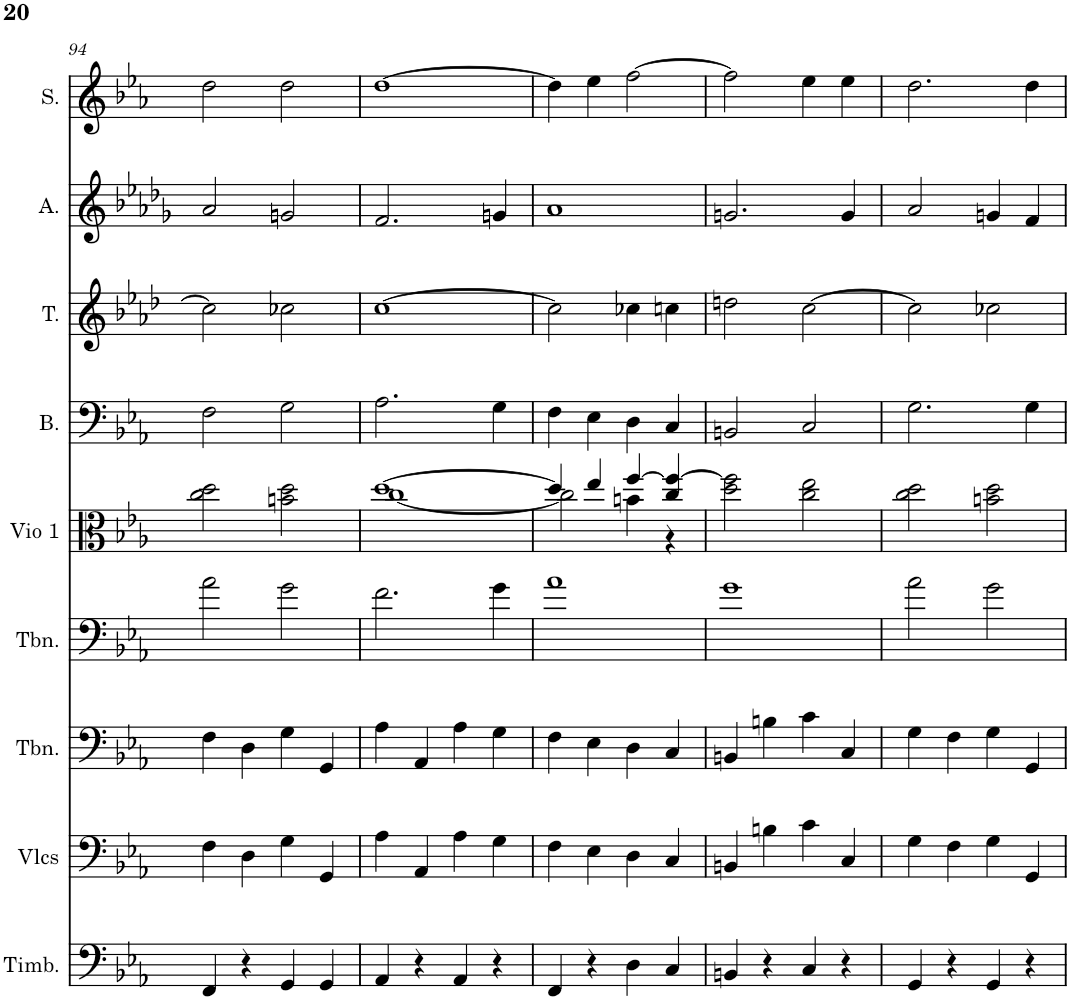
**kern	**kern	**kern	**kern	**kern	**kern	**kern	**kern	**kern
*part9	*part8	*part7	*part6	*part5	*part4	*part3	*part2	*part1
*staff9	*staff8	*staff7	*staff6	*staff5	*staff4	*staff3	*staff2	*staff1
*I"Timbales, Staff-1	*I"Violoncelles, D'Bass/Strings, etc	*I"Trombone, Synth strings, etc	*I"Trombone, Synth strings 2	*I"1st violins	*I"Basse	*I"Tenor	*I"Alto	*I"Soprano
*I'Timb.	*I'Vlcs	*I'Tbn.	*I'Tbn.	*I'Vio 1	*I'B.	*I'T.	*I'A.	*I'S.
!!LO:PB:g=z
*clefF4	*clefF4	*clefF4	*clefF4	*clefC3	*clefF4	*clefG2	*clefG2	*clefG2
*k[b-e-a-]	*k[b-e-a-]	*k[b-e-a-]	*k[b-e-a-]	*k[b-e-a-]	*k[b-e-a-]	*k[b-e-a-d-]	*k[b-e-a-d-g-]	*k[b-e-a-]
*M4/4	*M4/4	*M4/4	*M4/4	*M4/4	*M4/4	*M4/4	*M4/4	*M4/4
=94	=94	=94	=94	=94	=94	=94	=94	=94
4FF/	4F\	4F\	2a-\	2cc\ 2dd\	2F\	2cc\]	2a-/	2dd\
4r	4D\	4D\	.	.	.	.	.	.
4GG/	4G\	4G\	2g\	2bn\ 2dd\	2G\	2cc-X\	2gn/	2dd\
4GG/	4GG/	4GG/	.	.	.	.	.	.
=95	=95	=95	=95	=95	=95	=95	=95	=95
*	*	*	*	*^	*	*	*	*
4AA-/	4A-\	4A-\	2.f\	[1dd	[1cc	2.A-\	[1cc	2.f/	[1dd
4r	4AA-/	4AA-/	.	.	.	.	.	.	.
4AA-/	4A-\	4A-\	.	.	.	.	.	.	.
4r	4G\	4G\	4g\	.	.	4G\	.	4gn/	.
=96	=96	=96	=96	=96	=96	=96	=96	=96	=96
4FF/	4F\	4F\	1a-	4dd/]	2cc\]	4F\	2cc\]	1a-	4dd\]
4r	4E-\	4E-\	.	4ee-/	.	4E-\	.	.	4ee-\
4D\	4D\	4D\	.	[4ff/	4bn\	4D\	4cc-X\	.	[2ff\
4C/	4C/	4C/	.	4cc/ 4ff/_	4r	4C/	4ccn\	.	.
*	*	*	*	*v	*v	*	*	*	*
=97	=97	=97	=97	=97	=97	=97	=97	=97
4BBn/	4BBn/	4BBn/	1g	2dd\ 2ff\]	2BBn/	2ddn\	2.gn/	2ff\]
4r	4Bn\	4Bn\	.	.	.	.	.	.
4C/	4c\	4c\	.	2cc\ 2ee-\	2C/	[2cc\	.	4ee-\
4r	4C/	4C/	.	.	.	.	4g/	4ee-\
=98	=98	=98	=98	=98	=98	=98	=98	=98
4GG/	4G\	4G\	2a-\	2cc\ 2dd\	2.G\	2cc\]	2a-/	2.dd\
4r	4F\	4F\	.	.	.	.	.	.
4GG/	4G\	4G\	2g\	2bn\ 2dd\	.	2cc-X\	4gn/	.
4r	4GG/	4GG/	.	.	4G\	.	4f/	4dd\
=	=	=	=	=	=	=	=	=
*-	*-	*-	*-	*-	*-	*-	*-	*-
